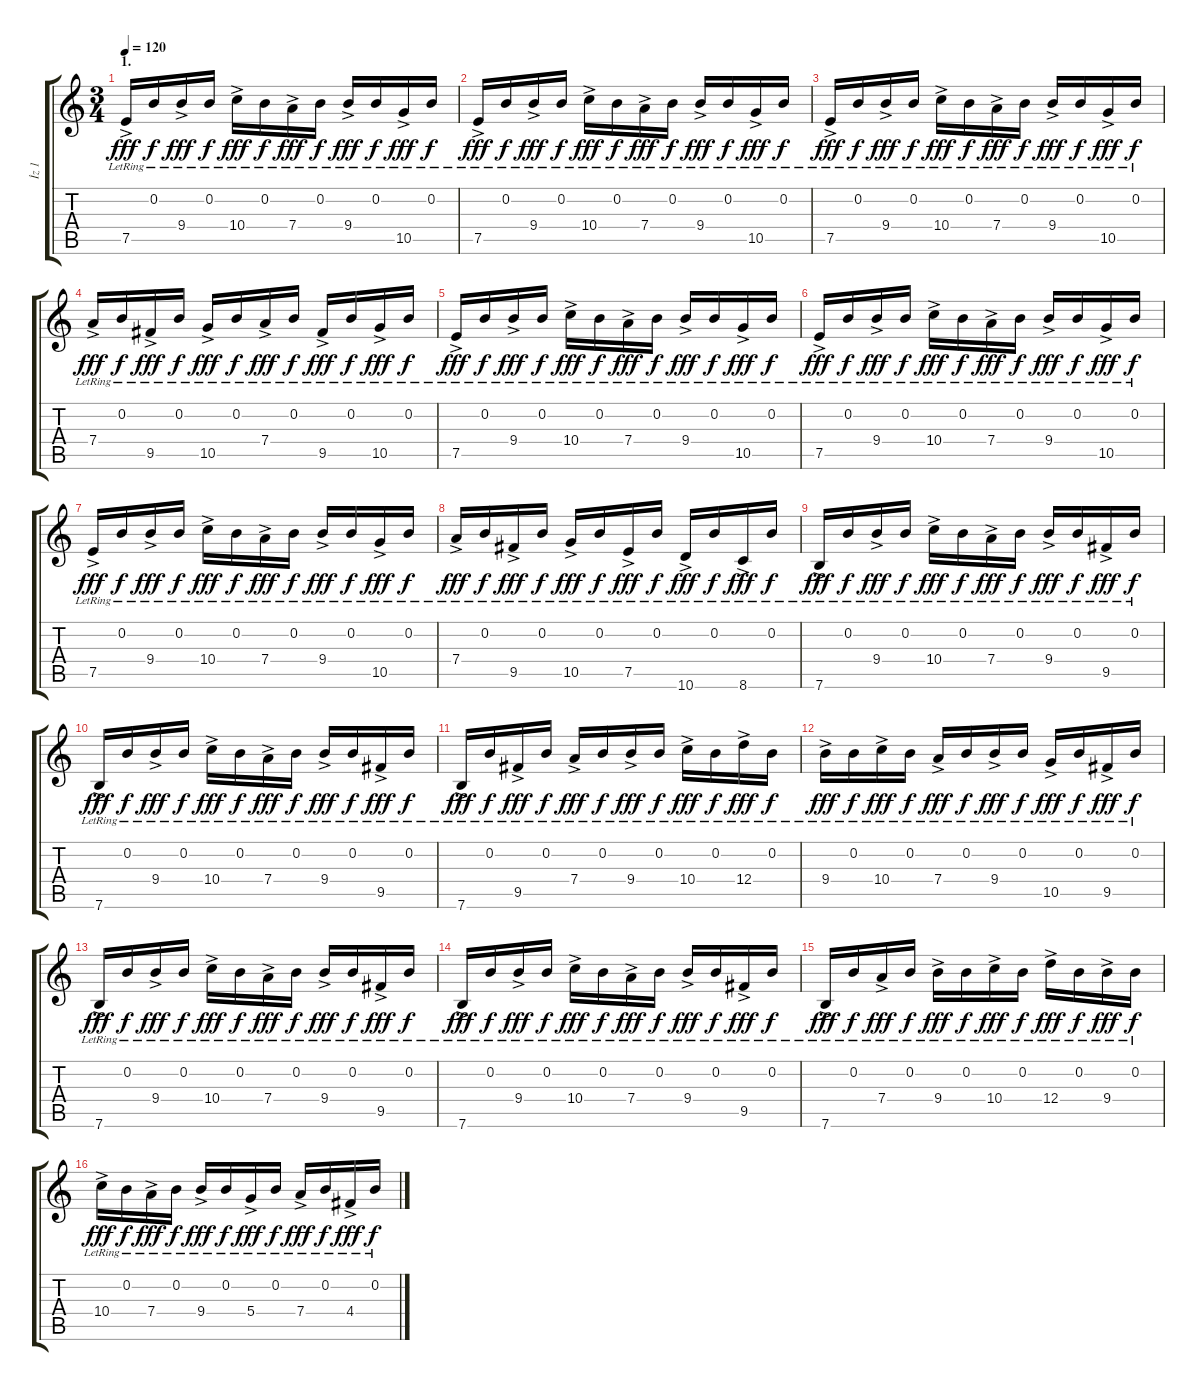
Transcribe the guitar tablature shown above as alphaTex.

\track ("İz 1" "İz 1") {instrument acousticguitarnylon}
\staff {score tabs}
\tuning (E4 B3 G3 D3 A2 E2) {hide}
\ts (3 4)
\section ("" "1.")
\tempo 120
\clef g2
\ks c
7.5{ac lr}.16{dy fff volume 16 balance 0 instrument acousticguitarnylon} 0.2{lr}.16{dy f balance 1} 9.4{ac lr}.16{dy fff} 0.2{lr}.16{dy f} 10.4{ac lr}.16{dy fff} 0.2{lr}.16{dy f} 7.4{ac lr}.16{dy fff} 0.2{lr}.16{dy f} 9.4{ac lr}.16{dy fff} 0.2{lr}.16{dy f} 10.5{ac lr}.16{dy fff} 0.2{lr}.16{dy f} |
7.5{ac lr}.16{dy fff} 0.2{lr}.16{dy f} 9.4{ac lr}.16{dy fff} 0.2{lr}.16{dy f} 10.4{ac lr}.16{dy fff} 0.2{lr}.16{dy f} 7.4{ac lr}.16{dy fff} 0.2{lr}.16{dy f} 9.4{ac lr}.16{dy fff} 0.2{lr}.16{dy f} 10.5{ac lr}.16{dy fff} 0.2{lr}.16{dy f} |
7.5{ac lr}.16{dy fff} 0.2{lr}.16{dy f} 9.4{ac lr}.16{dy fff} 0.2{lr}.16{dy f} 10.4{ac lr}.16{dy fff} 0.2{lr}.16{dy f} 7.4{ac lr}.16{dy fff} 0.2{lr}.16{dy f} 9.4{ac lr}.16{dy fff} 0.2{lr}.16{dy f} 10.5{ac lr}.16{dy fff} 0.2{lr}.16{dy f} |
7.4{ac lr}.16{dy fff} 0.2{lr}.16{dy f} 9.5{ac lr}.16{dy fff} 0.2{lr}.16{dy f} 10.5{ac lr}.16{dy fff} 0.2{lr}.16{dy f} 7.4{ac lr}.16{dy fff} 0.2{lr}.16{dy f} 9.5{ac lr}.16{dy fff} 0.2{lr}.16{dy f} 10.5{ac lr}.16{dy fff} 0.2{lr}.16{dy f} |
7.5{ac lr}.16{dy fff} 0.2{lr}.16{dy f} 9.4{ac lr}.16{dy fff} 0.2{lr}.16{dy f} 10.4{ac lr}.16{dy fff} 0.2{lr}.16{dy f} 7.4{ac lr}.16{dy fff} 0.2{lr}.16{dy f} 9.4{ac lr}.16{dy fff} 0.2{lr}.16{dy f} 10.5{ac lr}.16{dy fff} 0.2{lr}.16{dy f} |
7.5{ac lr}.16{dy fff} 0.2{lr}.16{dy f} 9.4{ac lr}.16{dy fff} 0.2{lr}.16{dy f} 10.4{ac lr}.16{dy fff} 0.2{lr}.16{dy f} 7.4{ac lr}.16{dy fff} 0.2{lr}.16{dy f} 9.4{ac lr}.16{dy fff} 0.2{lr}.16{dy f} 10.5{ac lr}.16{dy fff} 0.2{lr}.16{dy f} |
7.5{ac lr}.16{dy fff} 0.2{lr}.16{dy f} 9.4{ac lr}.16{dy fff} 0.2{lr}.16{dy f} 10.4{ac lr}.16{dy fff} 0.2{lr}.16{dy f} 7.4{ac lr}.16{dy fff} 0.2{lr}.16{dy f} 9.4{ac lr}.16{dy fff} 0.2{lr}.16{dy f} 10.5{ac lr}.16{dy fff} 0.2{lr}.16{dy f} |
7.4{ac lr}.16{dy fff} 0.2{lr}.16{dy f} 9.5{ac lr}.16{dy fff} 0.2{lr}.16{dy f} 10.5{ac lr}.16{dy fff} 0.2{lr}.16{dy f} 7.5{ac lr}.16{dy fff} 0.2{lr}.16{dy f} 10.6{ac lr}.16{dy fff} 0.2{lr}.16{dy f} 8.6{ac lr}.16{dy fff} 0.2{lr}.16{dy f} |
7.6{ac lr}.16{dy fff} 0.2{lr}.16{dy f} 9.4{ac lr}.16{dy fff} 0.2{lr}.16{dy f} 10.4{ac lr}.16{dy fff} 0.2{lr}.16{dy f} 7.4{ac lr}.16{dy fff} 0.2{lr}.16{dy f} 9.4{ac lr}.16{dy fff} 0.2{lr}.16{dy f} 9.5{ac lr}.16{dy fff} 0.2{lr}.16{dy f} |
7.6{ac lr}.16{dy fff} 0.2{lr}.16{dy f} 9.4{ac lr}.16{dy fff} 0.2{lr}.16{dy f} 10.4{ac lr}.16{dy fff} 0.2{lr}.16{dy f} 7.4{ac lr}.16{dy fff} 0.2{lr}.16{dy f} 9.4{ac lr}.16{dy fff} 0.2{lr}.16{dy f} 9.5{ac lr}.16{dy fff} 0.2{lr}.16{dy f} |
7.6{ac lr}.16{dy fff} 0.2{lr}.16{dy f} 9.5{ac lr}.16{dy fff} 0.2{lr}.16{dy f} 7.4{ac lr}.16{dy fff} 0.2{lr}.16{dy f} 9.4{ac lr}.16{dy fff} 0.2{lr}.16{dy f} 10.4{ac lr}.16{dy fff} 0.2{lr}.16{dy f} 12.4{ac lr}.16{dy fff} 0.2{lr}.16{dy f} |
9.4{ac lr}.16{dy fff} 0.2{lr}.16{dy f} 10.4{ac lr}.16{dy fff} 0.2{lr}.16{dy f} 7.4{ac lr}.16{dy fff} 0.2{lr}.16{dy f} 9.4{ac lr}.16{dy fff} 0.2{lr}.16{dy f} 10.5{ac lr}.16{dy fff} 0.2{lr}.16{dy f} 9.5{ac lr}.16{dy fff} 0.2{lr}.16{dy f} |
7.6{ac lr}.16{dy fff} 0.2{lr}.16{dy f} 9.4{ac lr}.16{dy fff} 0.2{lr}.16{dy f} 10.4{ac lr}.16{dy fff} 0.2{lr}.16{dy f} 7.4{ac lr}.16{dy fff} 0.2{lr}.16{dy f} 9.4{ac lr}.16{dy fff} 0.2{lr}.16{dy f} 9.5{ac lr}.16{dy fff} 0.2{lr}.16{dy f} |
7.6{ac lr}.16{dy fff} 0.2{lr}.16{dy f} 9.4{ac lr}.16{dy fff} 0.2{lr}.16{dy f} 10.4{ac lr}.16{dy fff} 0.2{lr}.16{dy f} 7.4{ac lr}.16{dy fff} 0.2{lr}.16{dy f} 9.4{ac lr}.16{dy fff} 0.2{lr}.16{dy f} 9.5{ac lr}.16{dy fff} 0.2{lr}.16{dy f} |
7.6{ac lr}.16{dy fff} 0.2{lr}.16{dy f} 7.4{ac lr}.16{dy fff} 0.2{lr}.16{dy f} 9.4{ac lr}.16{dy fff} 0.2{lr}.16{dy f} 10.4{ac lr}.16{dy fff} 0.2{lr}.16{dy f} 12.4{ac lr}.16{dy fff} 0.2{lr}.16{dy f} 9.4{ac lr}.16{dy fff} 0.2{lr}.16{dy f} |
10.4{ac lr}.16{dy fff} 0.2{lr}.16{dy f} 7.4{ac lr}.16{dy fff} 0.2{lr}.16{dy f} 9.4{ac lr}.16{dy fff} 0.2{lr}.16{dy f} 5.4{ac lr}.16{dy fff} 0.2{lr}.16{dy f} 7.4{ac lr}.16{dy fff} 0.2{lr}.16{dy f} 4.4{ac lr}.16{dy fff} 0.2{lr}.16{dy f}
